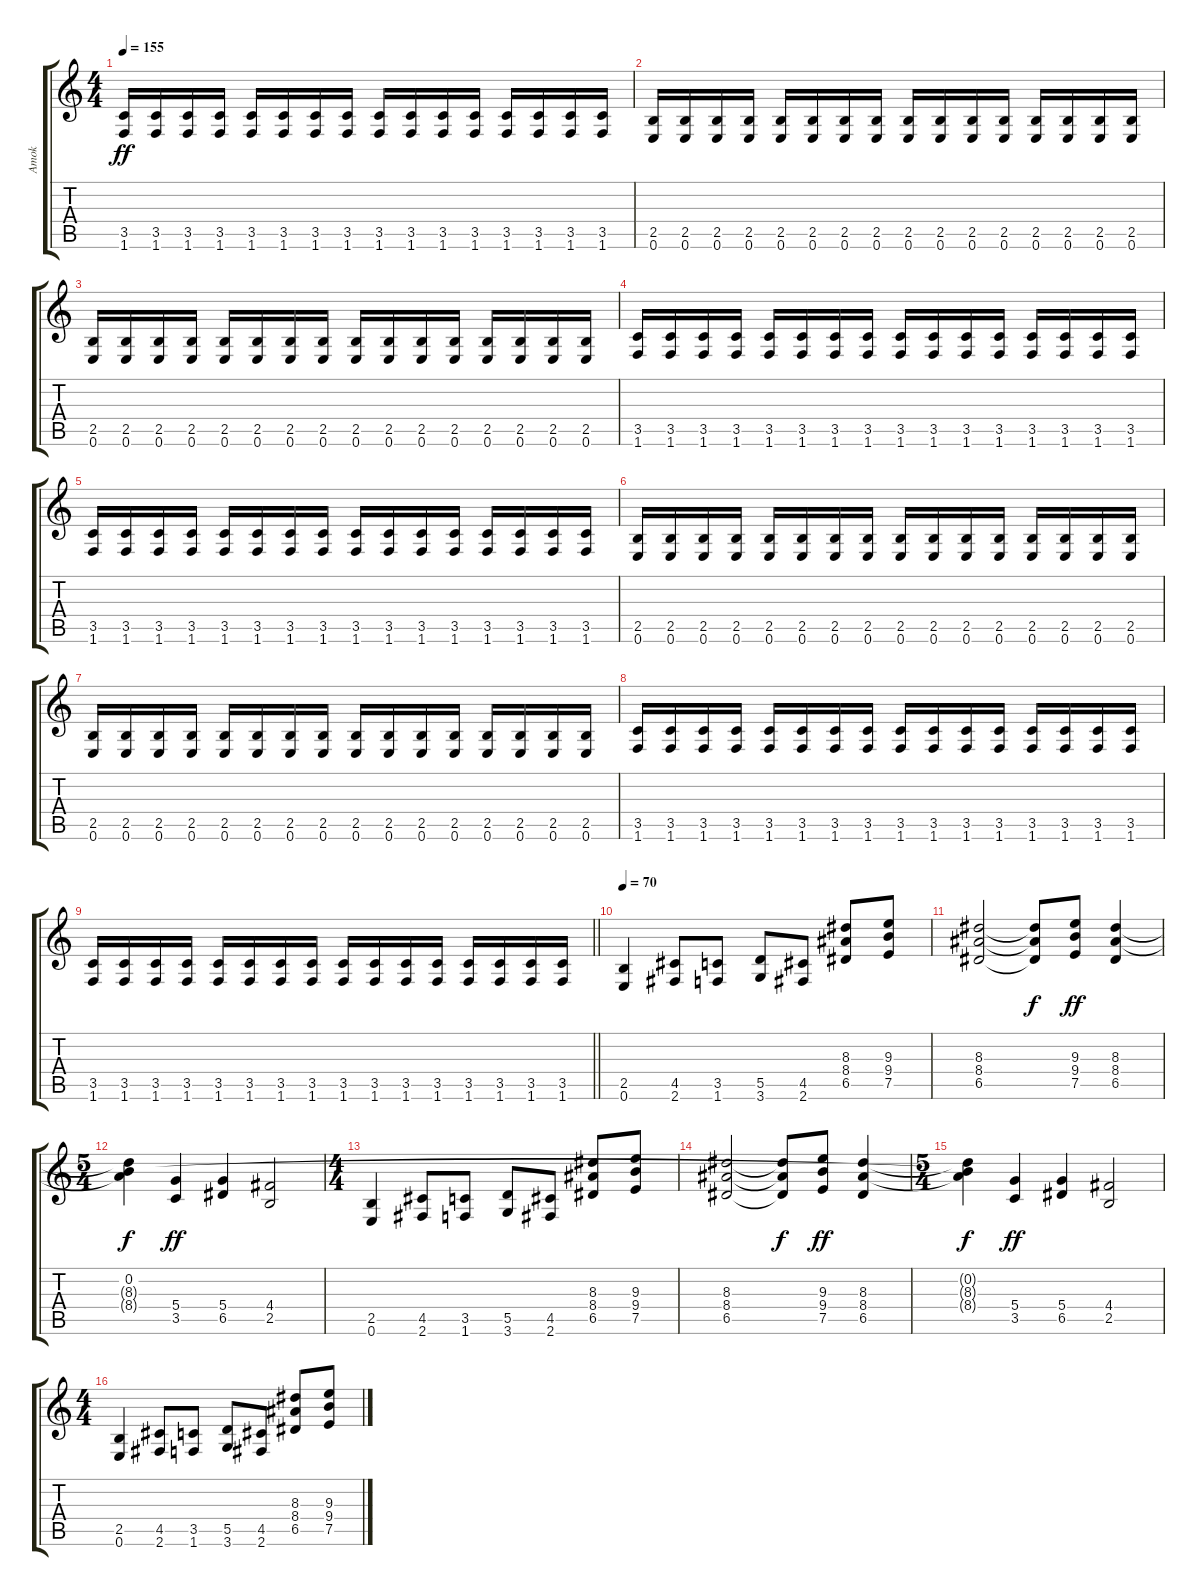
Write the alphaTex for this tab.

\track ("Amok" "Amok") {instrument distortionguitar}
\staff {score tabs}
\tuning (E4 B3 G3 D3 A2 E2) {hide}
\ts (4 4)
\tempo 155
\clef g2
\ks c
(3.5 1.6).16{dy ff} (3.5 1.6).16 (3.5 1.6).16 (3.5 1.6).16 (3.5 1.6).16 (3.5 1.6).16 (3.5 1.6).16 (3.5 1.6).16 (3.5 1.6).16 (3.5 1.6).16 (3.5 1.6).16 (3.5 1.6).16 (3.5 1.6).16 (3.5 1.6).16 (3.5 1.6).16 (3.5 1.6).16 |
(2.5 0.6).16 (2.5 0.6).16 (2.5 0.6).16 (2.5 0.6).16 (2.5 0.6).16 (2.5 0.6).16 (2.5 0.6).16 (2.5 0.6).16 (2.5 0.6).16 (2.5 0.6).16 (2.5 0.6).16 (2.5 0.6).16 (2.5 0.6).16 (2.5 0.6).16 (2.5 0.6).16 (2.5 0.6).16 |
(2.5 0.6).16 (2.5 0.6).16 (2.5 0.6).16 (2.5 0.6).16 (2.5 0.6).16 (2.5 0.6).16 (2.5 0.6).16 (2.5 0.6).16 (2.5 0.6).16 (2.5 0.6).16 (2.5 0.6).16 (2.5 0.6).16 (2.5 0.6).16 (2.5 0.6).16 (2.5 0.6).16 (2.5 0.6).16 |
(3.5 1.6).16 (3.5 1.6).16 (3.5 1.6).16 (3.5 1.6).16 (3.5 1.6).16 (3.5 1.6).16 (3.5 1.6).16 (3.5 1.6).16 (3.5 1.6).16 (3.5 1.6).16 (3.5 1.6).16 (3.5 1.6).16 (3.5 1.6).16 (3.5 1.6).16 (3.5 1.6).16 (3.5 1.6).16 |
(3.5 1.6).16 (3.5 1.6).16 (3.5 1.6).16 (3.5 1.6).16 (3.5 1.6).16 (3.5 1.6).16 (3.5 1.6).16 (3.5 1.6).16 (3.5 1.6).16 (3.5 1.6).16 (3.5 1.6).16 (3.5 1.6).16 (3.5 1.6).16 (3.5 1.6).16 (3.5 1.6).16 (3.5 1.6).16 |
(2.5 0.6).16 (2.5 0.6).16 (2.5 0.6).16 (2.5 0.6).16 (2.5 0.6).16 (2.5 0.6).16 (2.5 0.6).16 (2.5 0.6).16 (2.5 0.6).16 (2.5 0.6).16 (2.5 0.6).16 (2.5 0.6).16 (2.5 0.6).16 (2.5 0.6).16 (2.5 0.6).16 (2.5 0.6).16 |
(2.5 0.6).16 (2.5 0.6).16 (2.5 0.6).16 (2.5 0.6).16 (2.5 0.6).16 (2.5 0.6).16 (2.5 0.6).16 (2.5 0.6).16 (2.5 0.6).16 (2.5 0.6).16 (2.5 0.6).16 (2.5 0.6).16 (2.5 0.6).16 (2.5 0.6).16 (2.5 0.6).16 (2.5 0.6).16 |
(3.5 1.6).16 (3.5 1.6).16 (3.5 1.6).16 (3.5 1.6).16 (3.5 1.6).16 (3.5 1.6).16 (3.5 1.6).16 (3.5 1.6).16 (3.5 1.6).16 (3.5 1.6).16 (3.5 1.6).16 (3.5 1.6).16 (3.5 1.6).16 (3.5 1.6).16 (3.5 1.6).16 (3.5 1.6).16 |
\barLineRight lightlight
(3.5 1.6).16 (3.5 1.6).16 (3.5 1.6).16 (3.5 1.6).16 (3.5 1.6).16 (3.5 1.6).16 (3.5 1.6).16 (3.5 1.6).16 (3.5 1.6).16 (3.5 1.6).16 (3.5 1.6).16 (3.5 1.6).16 (3.5 1.6).16 (3.5 1.6).16 (3.5 1.6).16 (3.5 1.6).16 |
\section ("" "")
\tempo 70
(2.5 0.6).4 (4.5 2.6).8 (3.5 1.6).8 (5.5 3.6).8 (4.5 2.6).8 (8.3 8.4 6.5).8 (9.3 9.4 7.5).8 |
(8.3 8.4 6.5).2 (8.3{t} 8.4{t} 6.5{t}).8{dy f} (9.3 9.4 7.5).8{dy ff} (8.3 8.4 6.5).4 |
\ts (5 4)
(0.2 8.3{t} 8.4{t}).4{dy f} (5.4 3.5).4{dy ff} (5.4 6.5).4 (4.4 2.5).2 |
\ts (4 4)
(2.5 0.6).4 (4.5 2.6).8 (3.5 1.6).8 (5.5 3.6).8 (4.5 2.6).8 (8.3 8.4 6.5).8 (9.3 9.4 7.5).8 |
(8.3 8.4 6.5).2 (8.3{t} 8.4{t} 6.5{t}).8{dy f} (9.3 9.4 7.5).8{dy ff} (8.3 8.4 6.5).4 |
\ts (5 4)
(0.2{t} 8.3{t} 8.4{t}).4{dy f} (5.4 3.5).4{dy ff} (5.4 6.5).4 (4.4 2.5).2 |
\ts (4 4)
(2.5 0.6).4 (4.5 2.6).8 (3.5 1.6).8 (5.5 3.6).8 (4.5 2.6).8 (8.3 8.4 6.5).8 (9.3 9.4 7.5).8
